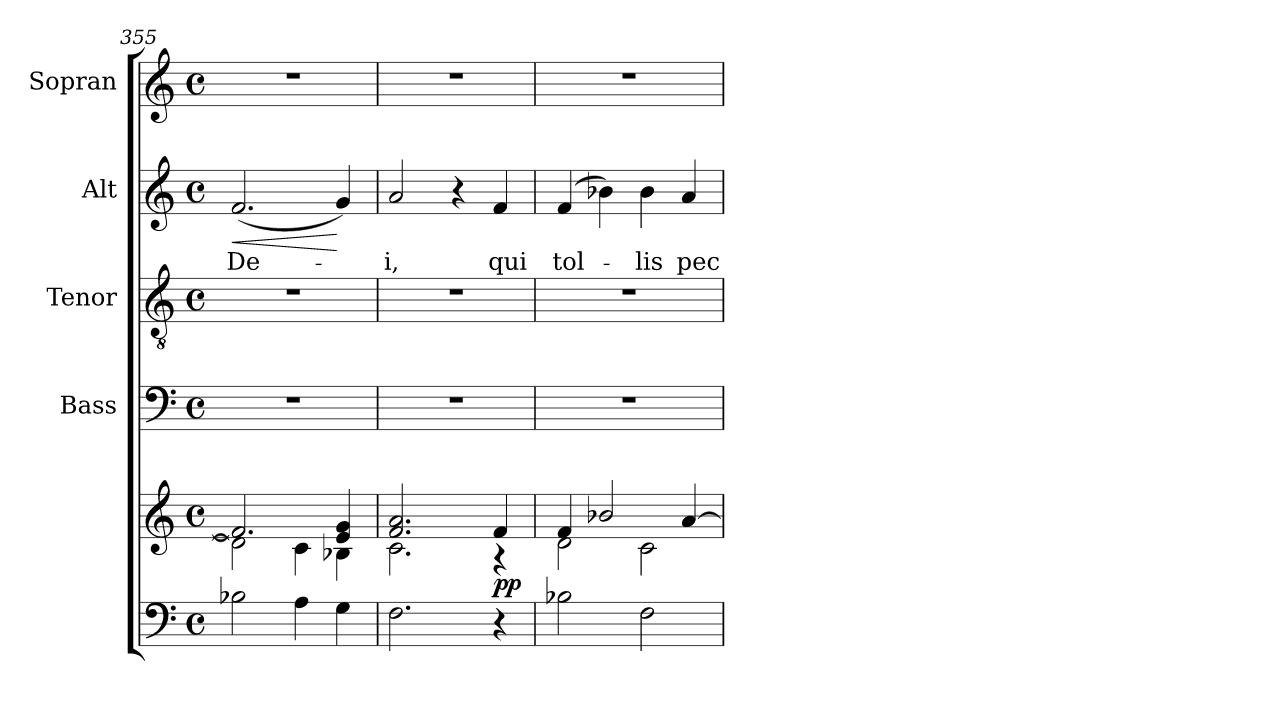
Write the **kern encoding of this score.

**kern	**kern	**dynam	**kern	**kern	**kern	**text	**dynam	**kern
*part5	*part5	*part5	*part4	*part3	*part2	*part2	*part2	*part1
*staff6	*staff5	*staff5/6	*staff4	*staff3	*staff2	*staff2	*staff2	*staff1
*	*	*	*I"Bass	*I"Tenor	*I"Alt	*	*	*I"Sopran
*	*	*	*I'B.	*I'T.	*I'A.	*	*	*I'S.
*clefF4	*clefG2	*	*clefF4	*clefGv2	*clefG2	*	*	*clefG2
*k[]	*k[]	*	*k[]	*k[]	*k[]	*	*	*k[]
*C:	*C:	*	*C:	*C:	*C:	*	*	*C:
*M4/4	*M4/4	*	*M4/4	*M4/4	*M4/4	*	*	*M4/4
*met(c)	*met(c)	*	*met(c)	*met(c)	*met(c)	*	*	*met(c)
=355	=355	=355	=355	=355	=355	=355	=355	=355
*	*^	*	*	*	*	*	*	*
!	!	!	!	!	!	!	!LO:LY:b	!LO:HP:b	!
2B-X\	2.f/]	2d\]	.	1r	1r	(<2.f/	De-	<	1r
4A\	.	4c\	.	.	.	.	.	.	.
4G\	4e/ 4g/	4B-X\	.	.	.	4g/)	.	[	.
!!LO:PB:g=z
=356	=356	=356	=356	=356	=356	=356	=356	=356	=356
!	!	!	!	!	!	!	!LO:LY:b	!	!
2.F\	2.f/ 2.a/	2.c\	.	1r	1r	2a/	-i,	.	1r
.	.	.	.	.	.	4r	.	.	.
!	!	!	!LO:DY:b	!	!	!	!LO:LY:b	!	!
4r	4f/	4rA	pp	.	.	4f/	qui	.	.
=357	=357	=357	=357	=357	=357	=357	=357	=357	=357
!	!	!	!	!	!	!	!LO:LY:b	!	!
2B-X\	4f/	2d\	.	1r	1r	(4f/	tol-	.	1r
.	2b-X/	.	.	.	.	4b-X\)	.	.	.
!	!	!	!	!	!	!	!LO:LY:b	!	!
2F\	.	2c\	.	.	.	4b-\	-lis	.	.
!	!	!	!	!	!	!	!LO:LY:b	!	!
.	[>4a/	.	.	.	.	4a/	pec-	.	.
*	*v	*v	*	*	*	*	*	*	*
=	=	=	=	=	=	=	=	=
*-	*-	*-	*-	*-	*-	*-	*-	*-
